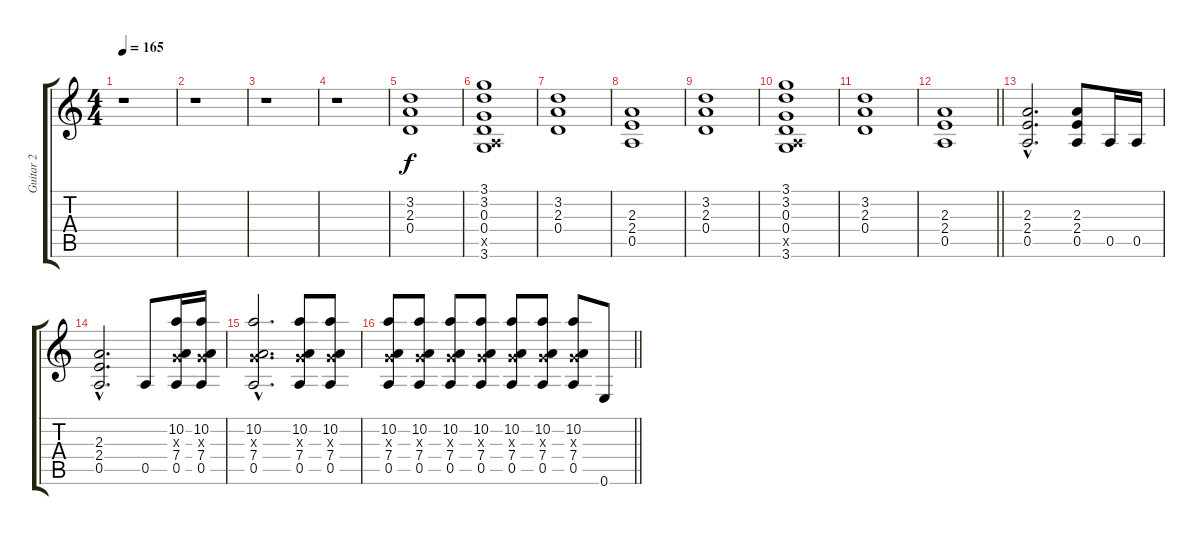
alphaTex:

\track ("Guitar 2" "Guitar 2") {instrument overdrivenguitar}
\staff {score tabs}
\tuning (E4 B3 G3 D3 A2 E2) {hide}
\ts (4 4)
\tempo 165
\clef g2
\ks c
r.1{dy f} |
r.1 |
r.1 |
r.1 |
(3.2 2.3 0.4).1 |
(3.1 3.2 0.3 0.4 0.5{x} 3.6).1 |
(3.2 2.3 0.4).1 |
(2.3 2.4 0.5).1 |
(3.2 2.3 0.4).1 |
(3.1 3.2 0.3 0.4 0.5{x} 3.6).1 |
(3.2 2.3 0.4).1 |
\barLineRight lightlight
(2.3 2.4 0.5).1 |
(2.3{hac} 2.4{hac} 0.5{hac}).2{d} (2.3 2.4 0.5).8 0.5.16 0.5.16 |
(2.3{hac} 2.4{hac} 0.5{hac}).2{d} 0.5.8 (10.2 0.3{x} 7.4 0.5).16 (10.2 0.3{x} 7.4 0.5).16 |
(10.2{hac} 0.3{hac x} 7.4{hac} 0.5{hac}).2{d} (10.2 0.3{x} 7.4 0.5).8 (10.2 0.3{x} 7.4 0.5).8 |
\barLineRight lightlight
(10.2 0.3{x} 7.4 0.5).8 (10.2 0.3{x} 7.4 0.5).8 (10.2 0.3{x} 7.4 0.5).8 (10.2 0.3{x} 7.4 0.5).8 (10.2 0.3{x} 7.4 0.5).8 (10.2 0.3{x} 7.4 0.5).8 (10.2 0.3{x} 7.4 0.5).8 0.6.8
